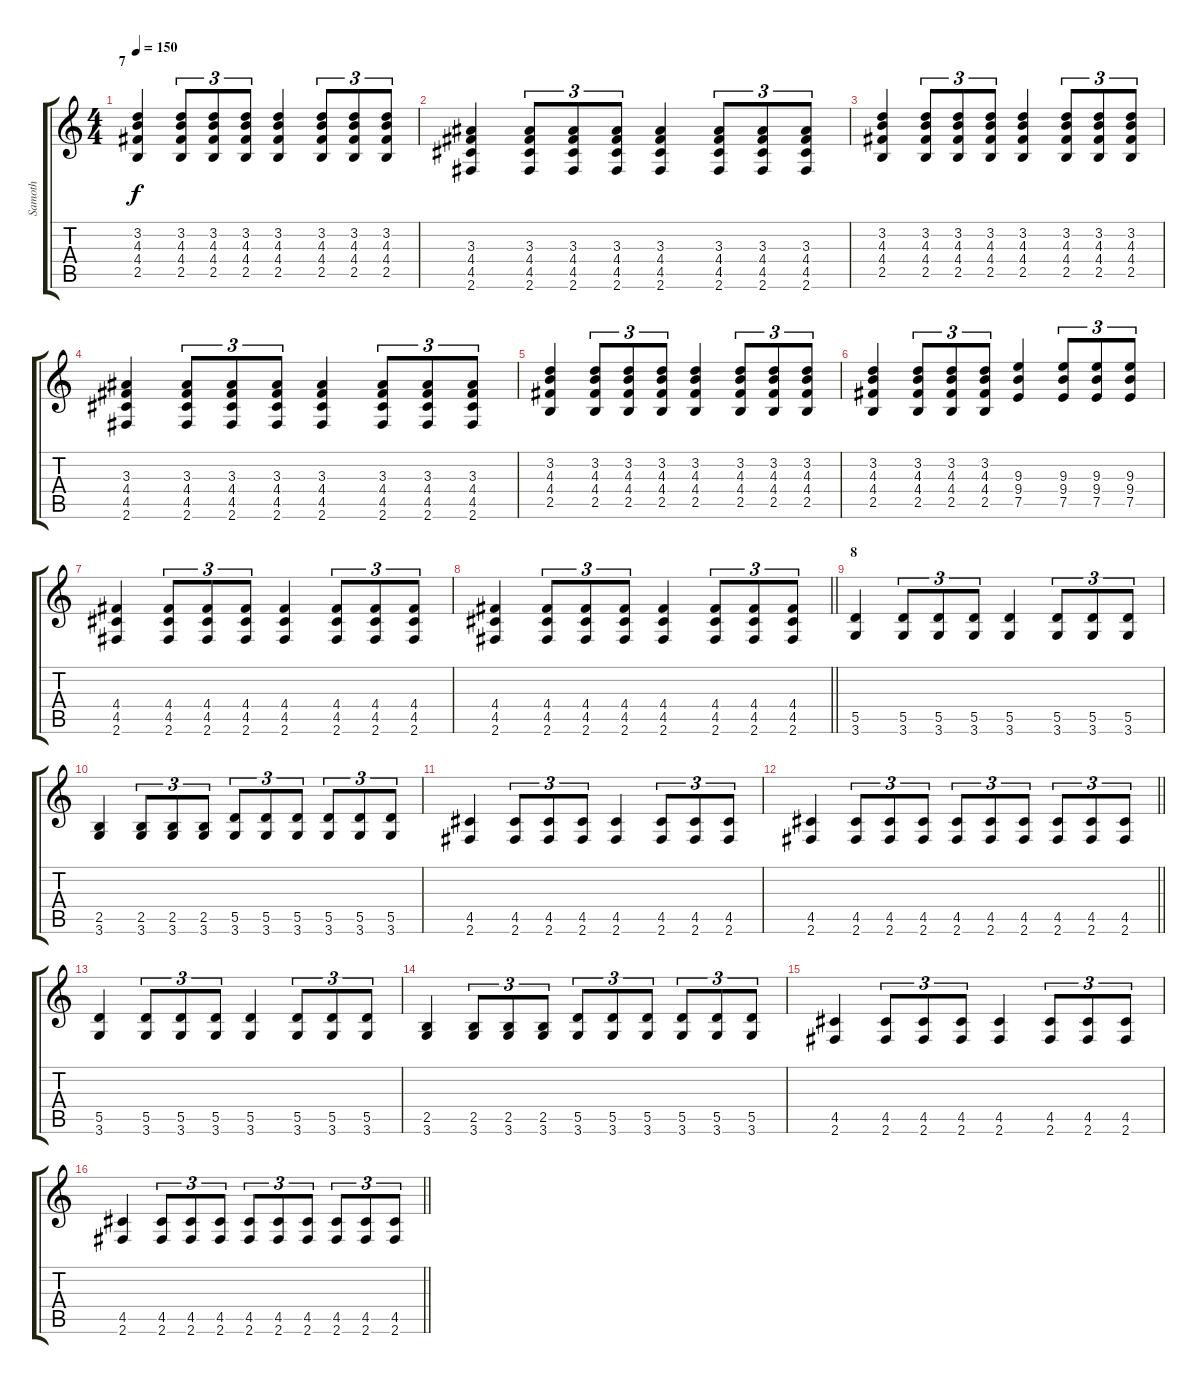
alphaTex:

\track ("Samoth" "Samoth") {instrument overdrivenguitar}
\staff {score tabs}
\tuning (E4 B3 G3 D3 A2 E2) {hide}
\ts (4 4)
\section ("" "7")
\tempo 150
\clef g2
\ks c
(3.2 4.3 4.4 2.5).4{dy f} (3.2 4.3 4.4 2.5).8{tu (3 2)} (3.2 4.3 4.4 2.5).8{tu (3 2)} (3.2 4.3 4.4 2.5).8{tu (3 2)} (3.2 4.3 4.4 2.5).4 (3.2 4.3 4.4 2.5).8{tu (3 2)} (3.2 4.3 4.4 2.5).8{tu (3 2)} (3.2 4.3 4.4 2.5).8{tu (3 2)} |
(3.3 4.4 4.5 2.6).4 (3.3 4.4 4.5 2.6).8{tu (3 2)} (3.3 4.4 4.5 2.6).8{tu (3 2)} (3.3 4.4 4.5 2.6).8{tu (3 2)} (3.3 4.4 4.5 2.6).4 (3.3 4.4 4.5 2.6).8{tu (3 2)} (3.3 4.4 4.5 2.6).8{tu (3 2)} (3.3 4.4 4.5 2.6).8{tu (3 2)} |
(3.2 4.3 4.4 2.5).4 (3.2 4.3 4.4 2.5).8{tu (3 2)} (3.2 4.3 4.4 2.5).8{tu (3 2)} (3.2 4.3 4.4 2.5).8{tu (3 2)} (3.2 4.3 4.4 2.5).4 (3.2 4.3 4.4 2.5).8{tu (3 2)} (3.2 4.3 4.4 2.5).8{tu (3 2)} (3.2 4.3 4.4 2.5).8{tu (3 2)} |
(3.3 4.4 4.5 2.6).4 (3.3 4.4 4.5 2.6).8{tu (3 2)} (3.3 4.4 4.5 2.6).8{tu (3 2)} (3.3 4.4 4.5 2.6).8{tu (3 2)} (3.3 4.4 4.5 2.6).4 (3.3 4.4 4.5 2.6).8{tu (3 2)} (3.3 4.4 4.5 2.6).8{tu (3 2)} (3.3 4.4 4.5 2.6).8{tu (3 2)} |
(3.2 4.3 4.4 2.5).4 (3.2 4.3 4.4 2.5).8{tu (3 2)} (3.2 4.3 4.4 2.5).8{tu (3 2)} (3.2 4.3 4.4 2.5).8{tu (3 2)} (3.2 4.3 4.4 2.5).4 (3.2 4.3 4.4 2.5).8{tu (3 2)} (3.2 4.3 4.4 2.5).8{tu (3 2)} (3.2 4.3 4.4 2.5).8{tu (3 2)} |
(3.2 4.3 4.4 2.5).4 (3.2 4.3 4.4 2.5).8{tu (3 2)} (3.2 4.3 4.4 2.5).8{tu (3 2)} (3.2 4.3 4.4 2.5).8{tu (3 2)} (9.3 9.4 7.5).4 (9.3 9.4 7.5).8{tu (3 2)} (9.3 9.4 7.5).8{tu (3 2)} (9.3 9.4 7.5).8{tu (3 2)} |
(4.4 4.5 2.6).4 (4.4 4.5 2.6).8{tu (3 2)} (4.4 4.5 2.6).8{tu (3 2)} (4.4 4.5 2.6).8{tu (3 2)} (4.4 4.5 2.6).4 (4.4 4.5 2.6).8{tu (3 2)} (4.4 4.5 2.6).8{tu (3 2)} (4.4 4.5 2.6).8{tu (3 2)} |
\barLineRight lightlight
(4.4 4.5 2.6).4 (4.4 4.5 2.6).8{tu (3 2)} (4.4 4.5 2.6).8{tu (3 2)} (4.4 4.5 2.6).8{tu (3 2)} (4.4 4.5 2.6).4 (4.4 4.5 2.6).8{tu (3 2)} (4.4 4.5 2.6).8{tu (3 2)} (4.4 4.5 2.6).8{tu (3 2)} |
\section ("" "8")
(5.5 3.6).4 (5.5 3.6).8{tu (3 2)} (5.5 3.6).8{tu (3 2)} (5.5 3.6).8{tu (3 2)} (5.5 3.6).4 (5.5 3.6).8{tu (3 2)} (5.5 3.6).8{tu (3 2)} (5.5 3.6).8{tu (3 2)} |
(2.5 3.6).4 (2.5 3.6).8{tu (3 2)} (2.5 3.6).8{tu (3 2)} (2.5 3.6).8{tu (3 2)} (5.5 3.6).8{tu (3 2)} (5.5 3.6).8{tu (3 2)} (5.5 3.6).8{tu (3 2)} (5.5 3.6).8{tu (3 2)} (5.5 3.6).8{tu (3 2)} (5.5 3.6).8{tu (3 2)} |
(4.5 2.6).4 (4.5 2.6).8{tu (3 2)} (4.5 2.6).8{tu (3 2)} (4.5 2.6).8{tu (3 2)} (4.5 2.6).4 (4.5 2.6).8{tu (3 2)} (4.5 2.6).8{tu (3 2)} (4.5 2.6).8{tu (3 2)} |
\barLineRight lightlight
(4.5 2.6).4 (4.5 2.6).8{tu (3 2)} (4.5 2.6).8{tu (3 2)} (4.5 2.6).8{tu (3 2)} (4.5 2.6).8{tu (3 2)} (4.5 2.6).8{tu (3 2)} (4.5 2.6).8{tu (3 2)} (4.5 2.6).8{tu (3 2)} (4.5 2.6).8{tu (3 2)} (4.5 2.6).8{tu (3 2)} |
(5.5 3.6).4 (5.5 3.6).8{tu (3 2)} (5.5 3.6).8{tu (3 2)} (5.5 3.6).8{tu (3 2)} (5.5 3.6).4 (5.5 3.6).8{tu (3 2)} (5.5 3.6).8{tu (3 2)} (5.5 3.6).8{tu (3 2)} |
(2.5 3.6).4 (2.5 3.6).8{tu (3 2)} (2.5 3.6).8{tu (3 2)} (2.5 3.6).8{tu (3 2)} (5.5 3.6).8{tu (3 2)} (5.5 3.6).8{tu (3 2)} (5.5 3.6).8{tu (3 2)} (5.5 3.6).8{tu (3 2)} (5.5 3.6).8{tu (3 2)} (5.5 3.6).8{tu (3 2)} |
(4.5 2.6).4 (4.5 2.6).8{tu (3 2)} (4.5 2.6).8{tu (3 2)} (4.5 2.6).8{tu (3 2)} (4.5 2.6).4 (4.5 2.6).8{tu (3 2)} (4.5 2.6).8{tu (3 2)} (4.5 2.6).8{tu (3 2)} |
\barLineRight lightlight
(4.5 2.6).4 (4.5 2.6).8{tu (3 2)} (4.5 2.6).8{tu (3 2)} (4.5 2.6).8{tu (3 2)} (4.5 2.6).8{tu (3 2)} (4.5 2.6).8{tu (3 2)} (4.5 2.6).8{tu (3 2)} (4.5 2.6).8{tu (3 2)} (4.5 2.6).8{tu (3 2)} (4.5 2.6).8{tu (3 2)}
